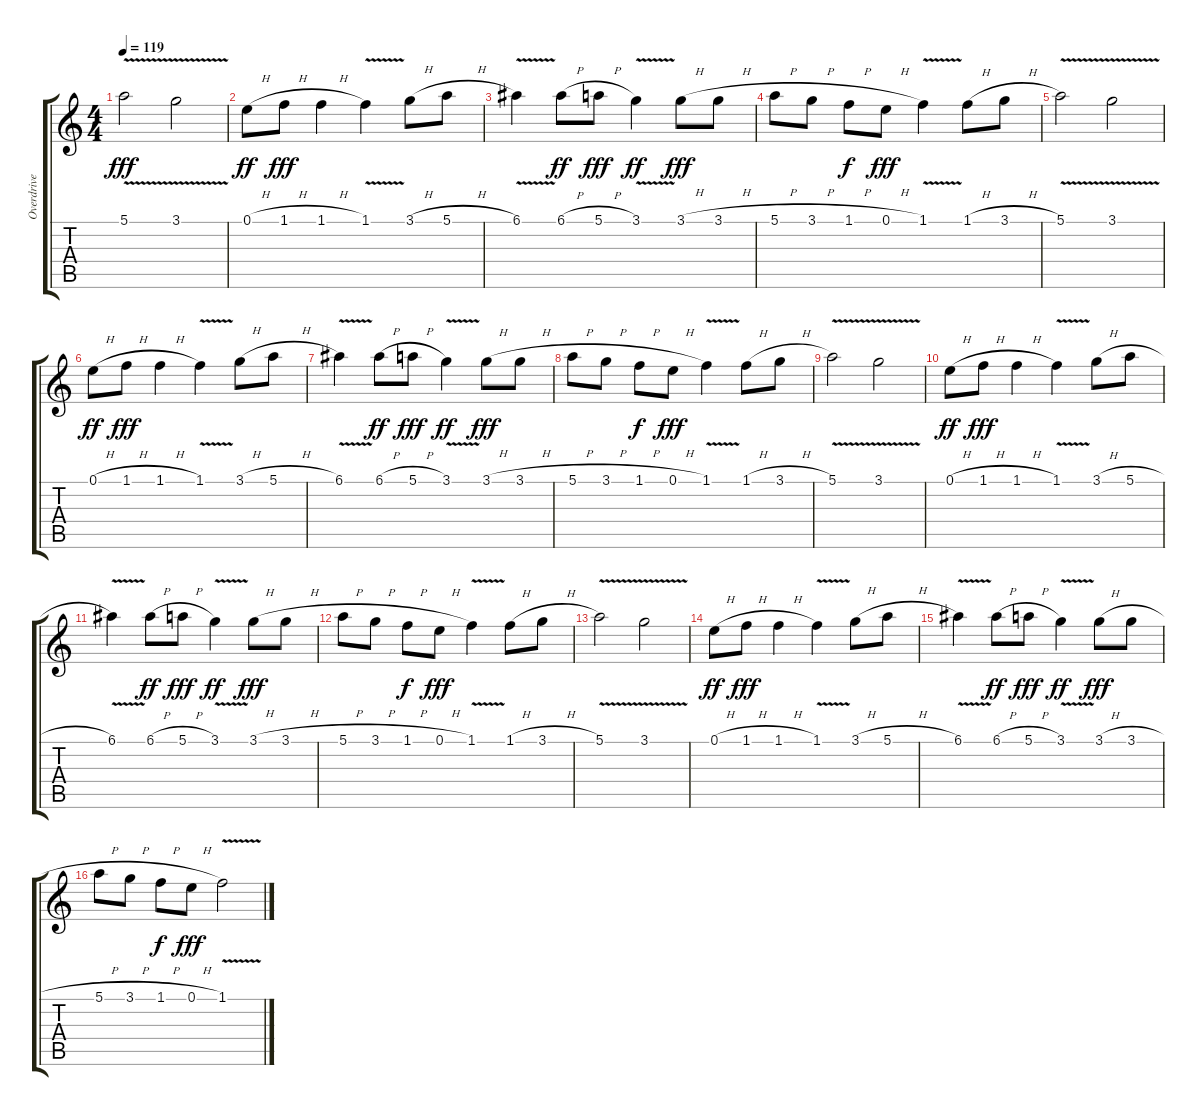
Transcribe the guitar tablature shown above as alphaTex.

\track ("Overdrive Gtr" "Overdrive ") {instrument overdrivenguitar}
\staff {score tabs}
\tuning (E4 B3 G3 D3 A2 E2) {hide}
\ts (4 4)
\tempo 119
\clef g2
\ks c
5.1{v}.2{dy fff} 3.1{v}.2 |
0.1{h}.8{dy ff} 1.1{h}.8{dy fff} 1.1{h}.4 1.1{v}.4 3.1{h}.8 5.1{h}.8 |
6.1{v}.4 6.1{h}.8{dy ff} 5.1{h}.8{dy fff} 3.1{v}.4{dy ff} 3.1{h}.8{dy fff} 3.1{h}.8 |
5.1{h}.8 3.1{h}.8 1.1{h}.8{dy f} 0.1{h}.8{dy fff} 1.1{v}.4 1.1{h}.8 3.1{h}.8 |
5.1{v}.2 3.1{v}.2 |
0.1{h}.8{dy ff} 1.1{h}.8{dy fff} 1.1{h}.4 1.1{v}.4 3.1{h}.8 5.1{h}.8 |
6.1{v}.4 6.1{h}.8{dy ff} 5.1{h}.8{dy fff} 3.1{v}.4{dy ff} 3.1{h}.8{dy fff} 3.1{h}.8 |
5.1{h}.8 3.1{h}.8 1.1{h}.8{dy f} 0.1{h}.8{dy fff} 1.1{v}.4 1.1{h}.8 3.1{h}.8 |
5.1{v}.2 3.1{v}.2 |
0.1{h}.8{dy ff} 1.1{h}.8{dy fff} 1.1{h}.4 1.1{v}.4 3.1{h}.8 5.1{h}.8 |
6.1{v}.4 6.1{h}.8{dy ff} 5.1{h}.8{dy fff} 3.1{v}.4{dy ff} 3.1{h}.8{dy fff} 3.1{h}.8 |
5.1{h}.8 3.1{h}.8 1.1{h}.8{dy f} 0.1{h}.8{dy fff} 1.1{v}.4 1.1{h}.8 3.1{h}.8 |
5.1{v}.2 3.1{v}.2 |
0.1{h}.8{dy ff} 1.1{h}.8{dy fff} 1.1{h}.4 1.1{v}.4 3.1{h}.8 5.1{h}.8 |
6.1{v}.4 6.1{h}.8{dy ff} 5.1{h}.8{dy fff} 3.1{v}.4{dy ff} 3.1{h}.8{dy fff} 3.1{h}.8 |
5.1{h}.8 3.1{h}.8 1.1{h}.8{dy f} 0.1{h}.8{dy fff} 1.1{v}.2
